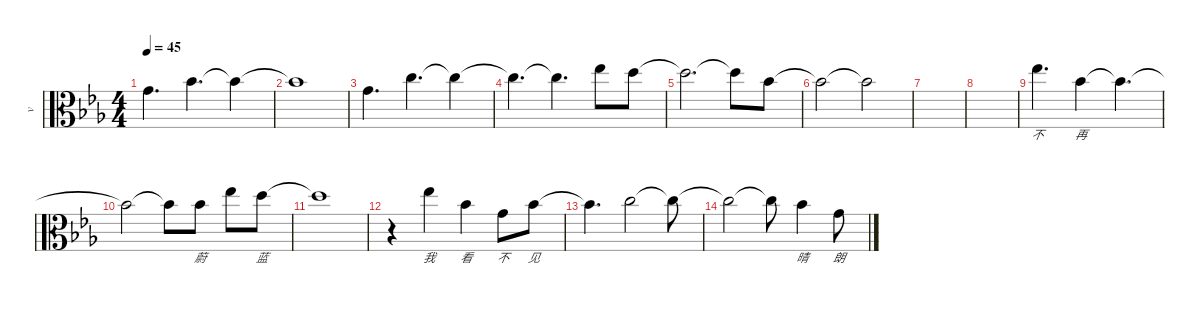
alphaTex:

\defaultSystemsLayout 4
\hideDynamics
\bracketExtendMode nobrackets
\otherSystemsTrackNameOrientation horizontal
\track ("Vocal" "v") {instrument viola}
\staff {score}
\tuning (A4 D4 G3 C3)
\ts (4 4)
\tempo 45
\clef c3
\ks cminor
5.2{t}.4{d dy ff} 1.1.4{d} 1.1{t}.4 |
1.1{t}.1 |
5.2.4{d} 3.1.4{d} 3.1{t}.4 |
3.1{t}.4{d} 3.1{t}.4{d} 6.1.8 5.1.8 |
5.1{t}.2{d} 5.1{t}.8 1.1.8 |
1.1{t}.2 1.1{t}.2 |
|
|
6.1.4{d lyrics (0 "不") lyrics (1 "") lyrics (2 "") lyrics (3 "") lyrics (4 "") dy f} 1.1.4{lyrics (0 "再") lyrics (1 "") lyrics (2 "") lyrics (3 "") lyrics (4 "")} 1.1{t}.4{d} |
1.1{t}.2 1.1{t}.8 1.1.8{lyrics (0 "蔚") lyrics (1 "") lyrics (2 "") lyrics (3 "") lyrics (4 "")} 6.1.8 5.1.8{lyrics (0 "蓝") lyrics (1 "") lyrics (2 "") lyrics (3 "") lyrics (4 "")} |
5.1{t}.1 |
r.4 6.1.4{lyrics (0 "我") lyrics (1 "") lyrics (2 "") lyrics (3 "") lyrics (4 "") dy mf} 1.1.4{lyrics (0 "看") lyrics (1 "") lyrics (2 "") lyrics (3 "") lyrics (4 "")} 5.2.8{lyrics (0 "不") lyrics (1 "") lyrics (2 "") lyrics (3 "") lyrics (4 "")} 1.1.8{lyrics (0 "见") lyrics (1 "") lyrics (2 "") lyrics (3 "") lyrics (4 "")} |
1.1{t}.4{d} 3.1.2 3.1{t}.8 |
3.1{t}.2 3.1{t}.8 1.1.4{lyrics (0 "晴") lyrics (1 "") lyrics (2 "") lyrics (3 "") lyrics (4 "")} 5.2.8{lyrics (0 "朗") lyrics (1 "") lyrics (2 "") lyrics (3 "") lyrics (4 "")}
